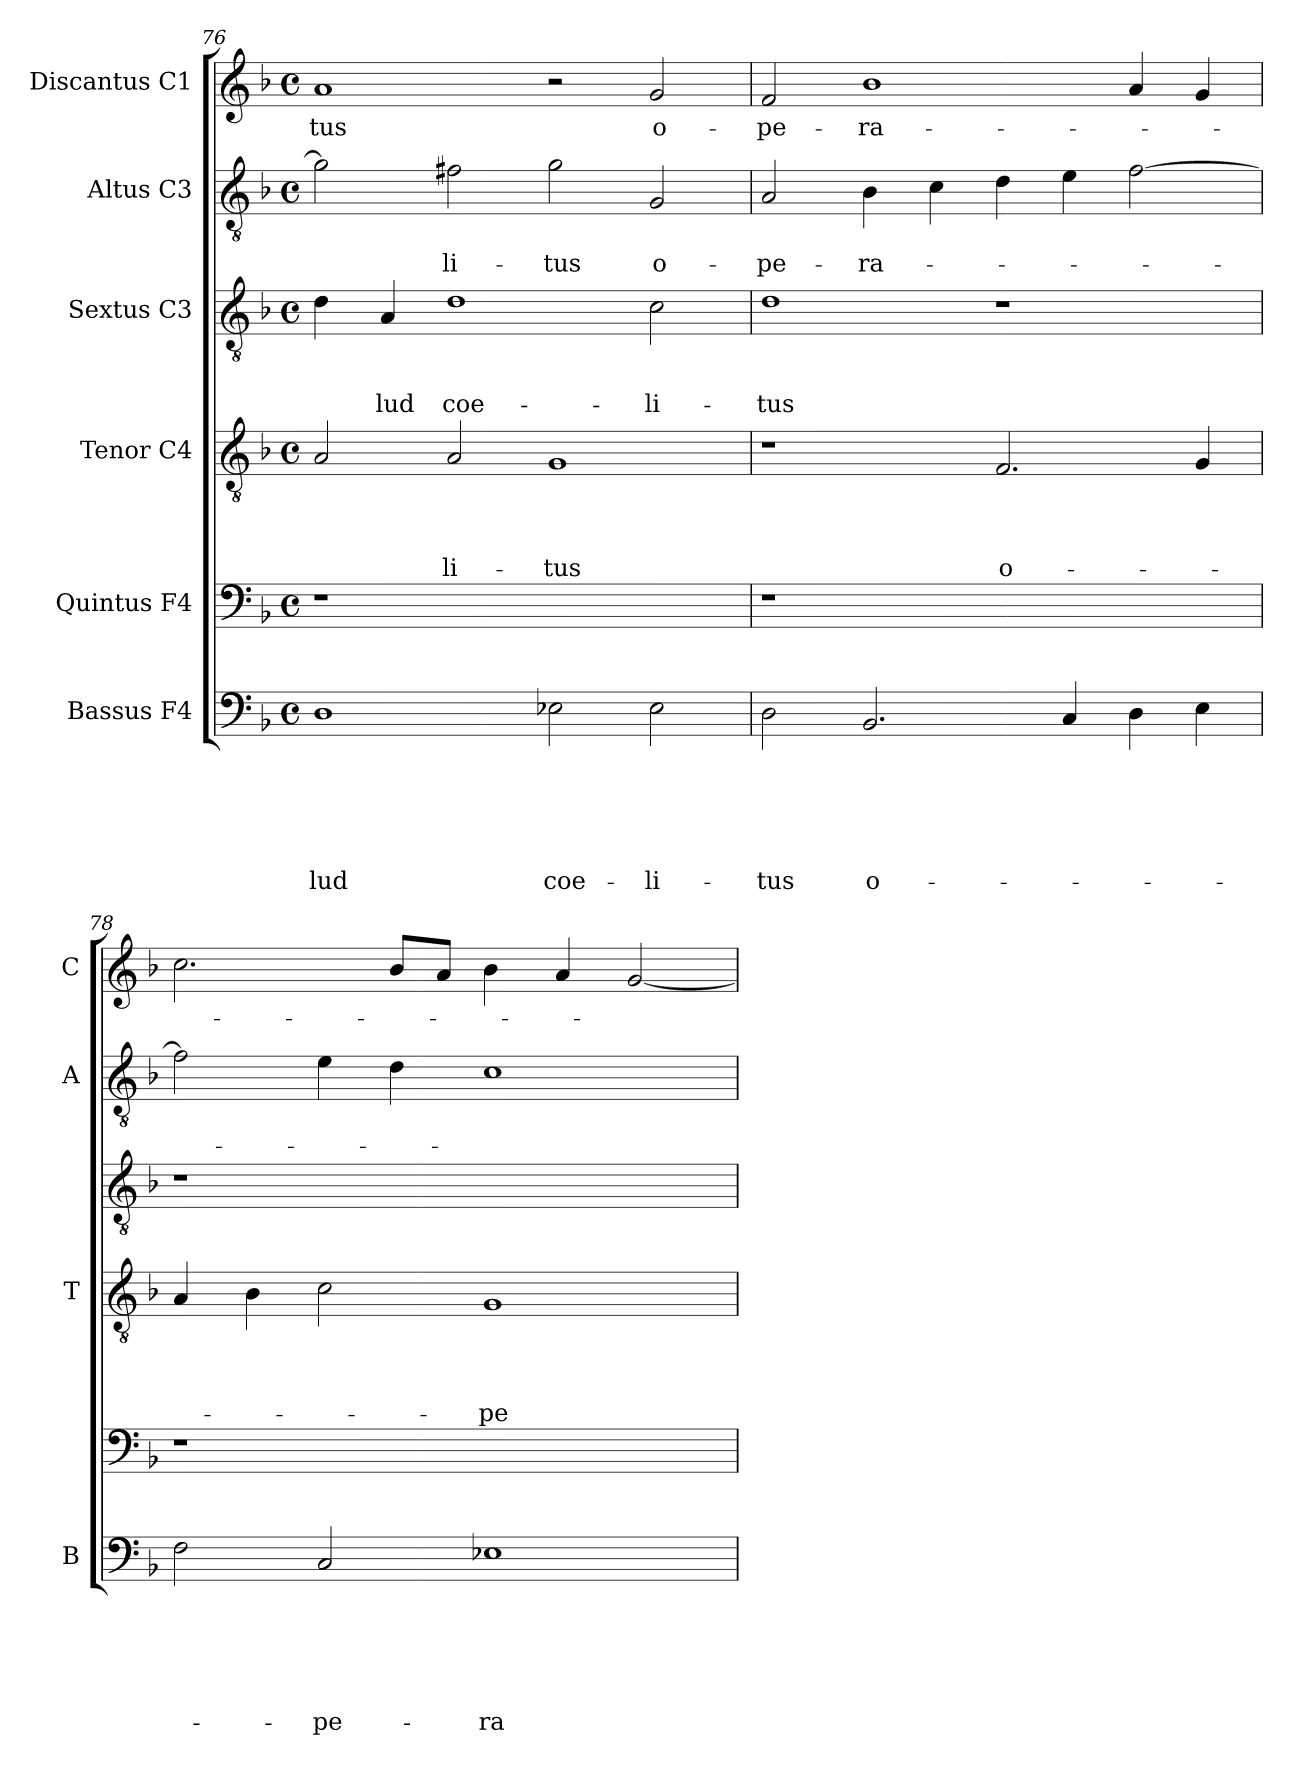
**kern	**text	**text	**text	**text	**text	**text	**kern	**kern	**text	**text	**text	**text	**kern	**text	**text	**text	**kern	**text	**text	**kern	**text
*part6	*part6	*part6	*part6	*part6	*part6	*part6	*part5	*part4	*part4	*part4	*part4	*part4	*part3	*part3	*part3	*part3	*part2	*part2	*part2	*part1	*part1
*staff6	*staff6	*staff6	*staff6	*staff6	*staff6	*staff6	*staff5	*staff4	*staff4	*staff4	*staff4	*staff4	*staff3	*staff3	*staff3	*staff3	*staff2	*staff2	*staff2	*staff1	*staff1
*I"Bassus F4	*	*	*	*	*	*	*I"Quintus F4	*I"Tenor C4	*	*	*	*	*I"Sextus C3	*	*	*	*I"Altus C3	*	*	*I"Discantus C1	*
*I'B	*	*	*	*	*	*	*	*I'T	*	*	*	*	*	*	*	*	*I'A	*	*	*I'C	*
*clefF4	*	*	*	*	*	*	*clefF4	*clefGv2	*	*	*	*	*clefGv2	*	*	*	*clefGv2	*	*	*clefG2	*
*k[b-]	*	*	*	*	*	*	*k[b-]	*k[b-]	*	*	*	*	*k[b-]	*	*	*	*k[b-]	*	*	*k[b-]	*
*F:	*	*	*	*	*	*	*F:	*F:	*	*	*	*	*F:	*	*	*	*F:	*	*	*F:	*
*M4/4	*	*	*	*	*	*	*M4/4	*M4/4	*	*	*	*	*M4/4	*	*	*	*M4/4	*	*	*M4/4	*
*met(c)	*	*	*	*	*	*	*met(c)	*met(c)	*	*	*	*	*met(c)	*	*	*	*met(c)	*	*	*met(c)	*
=76	=76	=76	=76	=76	=76	=76	=76	=76	=76	=76	=76	=76	=76	=76	=76	=76	=76	=76	=76	=76	=76
!	!	!	!	!	!	!LO:LY:b	!	!	!	!	!	!	!	!	!	!	!	!	!	!	!LO:LY:b
1D	.	.	.	.	.	-lud	1r	2A/	.	.	.	.	4d\	.	.	.	2g\]	.	.	1a	-tus
!	!	!	!	!	!	!	!	!	!	!	!	!	!	!	!	!LO:LY:b	!	!	!	!	!
.	.	.	.	.	.	.	.	.	.	.	.	.	4A/	.	.	-lud	.	.	.	.	.
!	!	!	!	!	!	!	!	!	!	!	!	!LO:LY:b	!	!	!	!LO:LY:b	!	!	!LO:LY:b	!	!
.	.	.	.	.	.	.	.	2A/	.	.	.	-li-	1d	.	.	coe-	2f#X\	.	-li-	.	.
!	!	!	!	!	!	!LO:LY:b	!	!	!	!	!	!LO:LY:b	!	!	!	!	!	!	!LO:LY:b	!	!
2E-X\	.	.	.	.	.	coe-	1ryy	1G	.	.	.	-tus	.	.	.	.	2g\	.	-tus	2r	.
!	!	!	!	!	!	!LO:LY:b	!	!	!	!	!	!	!	!	!	!LO:LY:b	!	!	!LO:LY:b	!	!LO:LY:b
2E-\	.	.	.	.	.	-li-	.	.	.	.	.	.	2c\	.	.	-li-	2G/	.	o-	2g/	o-
=77	=77	=77	=77	=77	=77	=77	=77	=77	=77	=77	=77	=77	=77	=77	=77	=77	=77	=77	=77	=77	=77
!	!	!	!	!	!	!LO:LY:b	!	!	!	!	!	!	!	!	!	!LO:LY:b	!	!	!LO:LY:b	!	!LO:LY:b
2D\	.	.	.	.	.	-tus	1r	1r	.	.	.	.	1d	.	.	-tus	2A/	.	-pe-	2f/	-pe-
!	!	!	!	!	!	!LO:LY:b	!	!	!	!	!	!	!	!	!	!	!	!	!LO:LY:b	!	!LO:LY:b
2.BB-/	.	.	.	.	.	o-	.	.	.	.	.	.	.	.	.	.	4B-\	.	-ra-	1b-	-ra-
.	.	.	.	.	.	.	.	.	.	.	.	.	.	.	.	.	4c\	.	.	.	.
!	!	!	!	!	!	!	!	!	!	!	!	!LO:LY:b	!	!	!	!	!	!	!	!	!
.	.	.	.	.	.	.	1ryy	2.F/	.	.	.	o-	1r	.	.	.	4d\	.	.	.	.
4C/	.	.	.	.	.	.	.	.	.	.	.	.	.	.	.	.	4e\	.	.	.	.
4D\	.	.	.	.	.	.	.	.	.	.	.	.	.	.	.	.	[2f\	.	.	4a/	.
4E\	.	.	.	.	.	.	.	4G/	.	.	.	.	.	.	.	.	.	.	.	4g/	.
!!LO:LB:g=z
=78	=78	=78	=78	=78	=78	=78	=78	=78	=78	=78	=78	=78	=78	=78	=78	=78	=78	=78	=78	=78	=78
2F\	.	.	.	.	.	.	1r	4A/	.	.	.	.	1r	.	.	.	2f\]	.	.	2.cc\	.
.	.	.	.	.	.	.	.	4B-\	.	.	.	.	.	.	.	.	.	.	.	.	.
!	!	!	!	!	!	!LO:LY:b	!	!	!	!	!	!	!	!	!	!	!	!	!	!	!
2C/	.	.	.	.	.	-pe-	.	2c\	.	.	.	.	.	.	.	.	4e\	.	.	.	.
.	.	.	.	.	.	.	.	.	.	.	.	.	.	.	.	.	4d\	.	.	8b-/L	.
.	.	.	.	.	.	.	.	.	.	.	.	.	.	.	.	.	.	.	.	8a/J	.
!	!	!	!	!	!	!LO:LY:b	!	!	!	!	!	!LO:LY:b	!	!	!	!	!	!	!	!	!
1E-X	.	.	.	.	.	-ra-	1ryy	1G	.	.	.	-pe-	1ryy	.	.	.	1c	.	.	4b-\	.
.	.	.	.	.	.	.	.	.	.	.	.	.	.	.	.	.	.	.	.	4a/	.
.	.	.	.	.	.	.	.	.	.	.	.	.	.	.	.	.	.	.	.	[2g/	.
=	=	=	=	=	=	=	=	=	=	=	=	=	=	=	=	=	=	=	=	=	=
*-	*-	*-	*-	*-	*-	*-	*-	*-	*-	*-	*-	*-	*-	*-	*-	*-	*-	*-	*-	*-	*-
